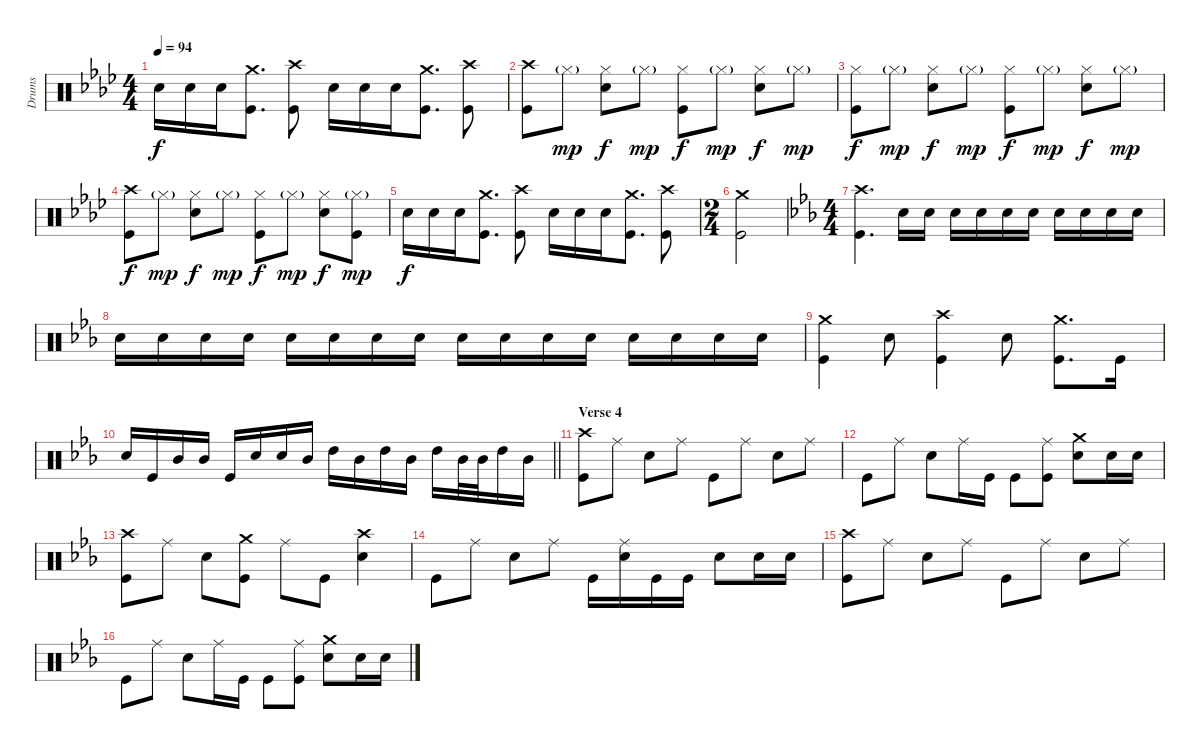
\track ("Drums" "Drums") {instrument percussion}
\staff {score}
\articulation defaults
\ts (4 4)
\tempo 94
\clef neutral
\ks ab "Snare (hit) 2".16{dy f} "Snare (hit) 2".16 "Snare (hit) 2".16
("Crash medium (hit)" "Kick (hit)").8{d} ("Crash high (hit)" "Kick (hit)").8 "Snare (hit) 2".16 "Snare (hit) 2".16 "Snare (hit) 2".16 ("Crash medium (hit)" "Kick (hit)").8{d} ("Crash high (hit)" "Kick (hit)").8 |
("Crash high (hit)" "Kick (hit)").8 "Hi-Hat (closed)"{g}.8{dy mp} ("Hi-Hat (closed)" "Snare (hit) 2").8{dy f} "Hi-Hat (closed)"{g}.8{dy mp} ("Hi-Hat (closed)" "Kick (hit)").8{dy f} "Hi-Hat (closed)"{g}.8{dy mp} ("Hi-Hat (closed)" "Snare (hit) 2").8{dy f} "Hi-Hat (closed)"{g}.8{dy mp} |
("Hi-Hat (closed)" "Kick (hit)").8{dy f} "Hi-Hat (closed)"{g}.8{dy mp} ("Hi-Hat (closed)" "Snare (hit) 2").8{dy f} "Hi-Hat (closed)"{g}.8{dy mp} ("Hi-Hat (closed)" "Kick (hit)").8{dy f} "Hi-Hat (closed)"{g}.8{dy mp} ("Hi-Hat (closed)" "Snare (hit) 2").8{dy f} "Hi-Hat (closed)"{g}.8{dy mp} |
("Crash high (hit)" "Kick (hit)").8{dy f} "Hi-Hat (closed)"{g}.8{dy mp} ("Hi-Hat (closed)" "Snare (hit) 2").8{dy f} "Hi-Hat (closed)"{g}.8{dy mp} ("Hi-Hat (closed)" "Kick (hit)").8{dy f} "Hi-Hat (closed)"{g}.8{dy mp} ("Hi-Hat (closed)" "Snare (hit) 2").8{dy f} ("Hi-Hat (closed)"{g} "Kick (hit)").8{dy mp} |
"Snare (hit) 2".16{dy f} "Snare (hit) 2".16 "Snare (hit) 2".16 ("Crash medium (hit)" "Kick (hit)").8{d} ("Crash high (hit)" "Kick (hit)").8 "Snare (hit) 2".16 "Snare (hit) 2".16 "Snare (hit) 2".16 ("Crash medium (hit)" "Kick (hit)").8{d} ("Crash high (hit)" "Kick (hit)").8 |
\ts (2 4)
("Crash medium (hit)" "Kick (hit)").2 |
\ts (4 4)
\ks eb
("Crash high (hit)" "Kick (hit)").4{d} "Snare (hit) 2".16{volume 4} "Snare (hit) 2".16{volume 4} "Snare (hit) 2".16{volume 5} "Snare (hit) 2".16{volume 5} "Snare (hit) 2".16{volume 6} "Snare (hit) 2".16{volume 6} "Snare (hit) 2".16{volume 7} "Snare (hit) 2".16{volume 7} "Snare (hit) 2".16{volume 8} "Snare (hit) 2".16{volume 8} |
"Snare (hit) 2".16{volume 9} "Snare (hit) 2".16{volume 9} "Snare (hit) 2".16{volume 10} "Snare (hit) 2".16{volume 10} "Snare (hit) 2".16{volume 11} "Snare (hit) 2".16{volume 11} "Snare (hit) 2".16{volume 12} "Snare (hit) 2".16{volume 12} "Snare (hit) 2".16{volume 13} "Snare (hit) 2".16{volume 13} "Snare (hit) 2".16{volume 14} "Snare (hit) 2".16{volume 14} "Snare (hit) 2".16{volume 15} "Snare (hit) 2".16{volume 15} "Snare (hit) 2".16{volume 13} "Snare (hit) 2".16 |
("Crash medium (hit)" "Kick (hit)").4 "Snare (hit) 2".8 ("Crash high (hit)" "Kick (hit)").4 "Snare (hit) 2".8 ("Crash medium (hit)" "Kick (hit)").8{d} "Kick (hit)".16 |
\barLineRight lightlight "Snare (hit) 2".16 "Kick (hit)".16 "Mid Tom (hit)".16 "Mid Tom (hit)".16 "Kick (hit)".16 "Snare (hit) 2".16 "Snare (hit) 2".16 "Mid Tom (hit)".16 "High Tom (hit)".16 "Mid Tom (hit)".16 "High Tom (hit)".16 "Mid Tom (hit)".16 "High Tom (hit)".16 "Mid Tom (hit)".32 "Mid Tom (hit)".32 "High Tom (hit)".16 "Mid Tom (hit)".16
|
\section ("" "Verse 4")
("Crash high (hit)" "Kick (hit)").8 "Ride (middle)".8 "Snare (hit) 2".8 "Ride (middle)".8 "Kick (hit)".8 "Ride (middle)".8 "Snare (hit) 2".8 "Ride (middle)".8 |
"Kick (hit)".8 "Ride (middle)".8 "Snare (hit) 2".8 "Ride (middle)".16 "Kick (hit)".16 "Kick (hit)".8 ("Ride (middle)" "Kick (hit)").8 ("Crash medium (hit)" "Snare (hit) 2").8 "Snare (hit) 2".16 "Snare (hit) 2".16 |
("Crash high (hit)" "Kick (hit)").8 "Ride (middle)".8 "Snare (hit) 2".8 ("Crash medium (hit)" "Kick (hit)").8 "Ride (middle)".8 "Kick (hit)".8 ("Crash high (hit)" "Snare (hit) 2").4 |
"Kick (hit)".8 "Ride (middle)".8 "Snare (hit) 2".8 "Ride (middle)".8 "Kick (hit)".16 ("Ride (middle)" "Snare (hit) 2").16 "Kick (hit)".16 "Kick (hit)".16 "Snare (hit) 2".8 "Snare (hit) 2".16 "Snare (hit) 2".16 |
("Crash high (hit)" "Kick (hit)").8 "Ride (middle)".8 "Snare (hit) 2".8 "Ride (middle)".8 "Kick (hit)".8 "Ride (middle)".8 "Snare (hit) 2".8 "Ride (middle)".8 |
"Kick (hit)".8 "Ride (middle)".8 "Snare (hit) 2".8 "Ride (middle)".16 "Kick (hit)".16 "Kick (hit)".8 ("Ride (middle)" "Kick (hit)").8 ("Crash medium (hit)" "Snare (hit) 2").8 "Snare (hit) 2".16 "Snare (hit) 2".16
